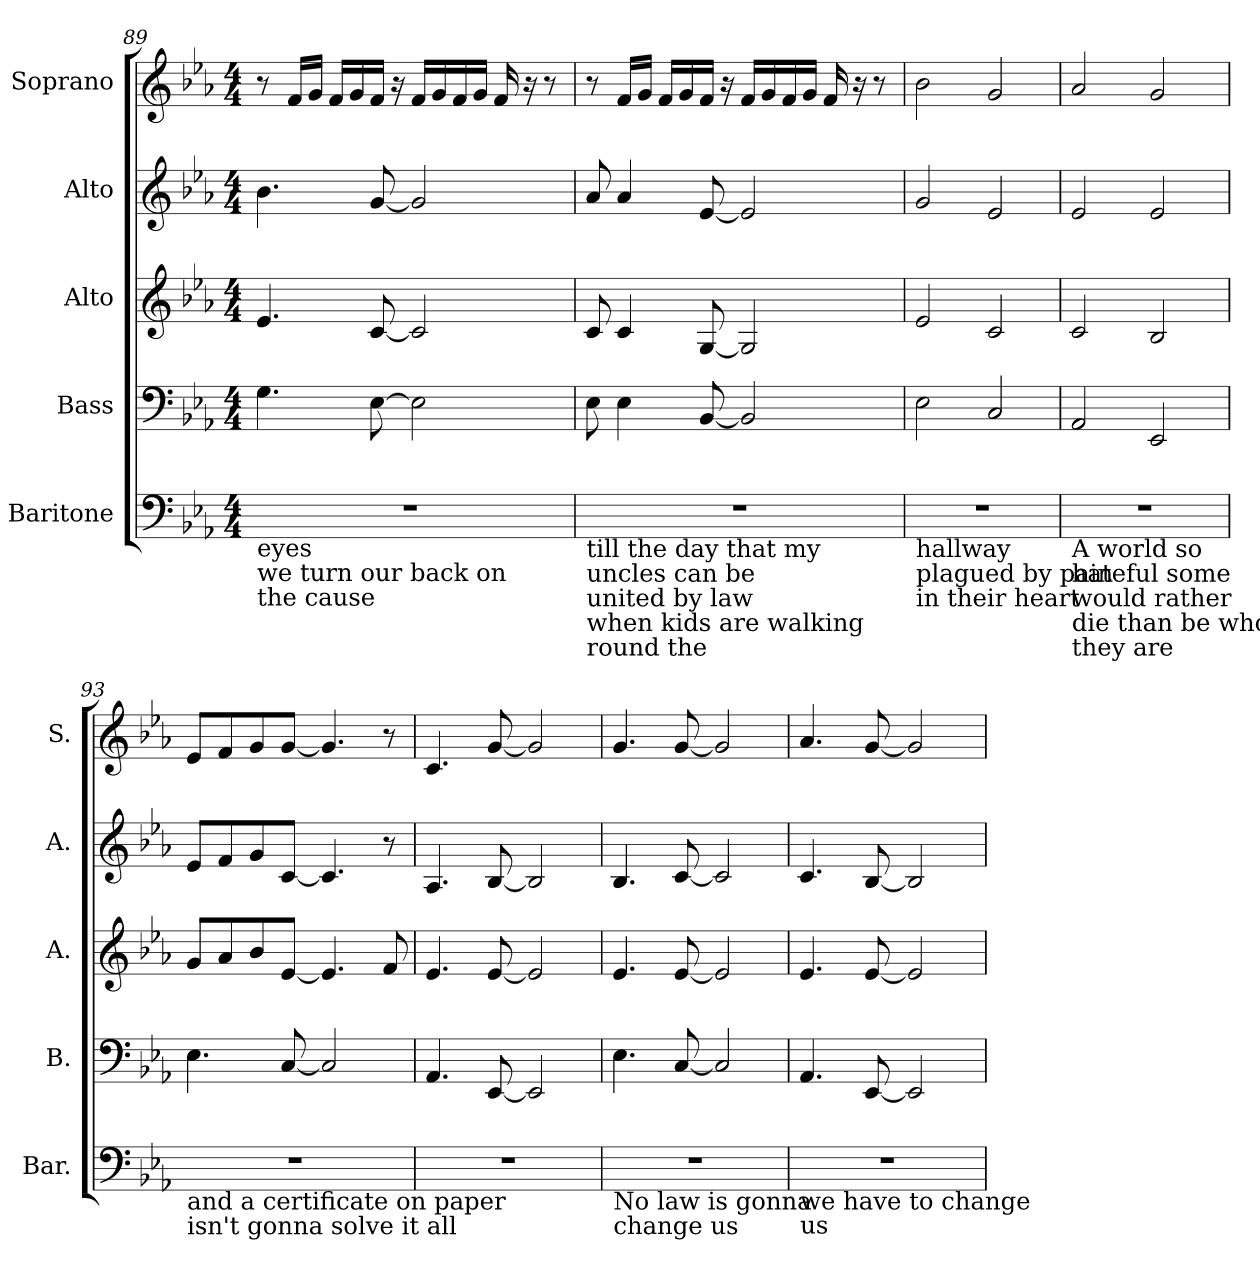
**kern	**kern	**kern	**kern	**kern
*part5	*part4	*part3	*part2	*part1
*staff5	*staff4	*staff3	*staff2	*staff1
*I"Baritone	*I"Bass	*I"Alto	*I"Alto	*I"Soprano
*I'Bar.	*I'B.	*I'A.	*I'A.	*I'S.
!!LO:PB:g=z
*clefF4	*clefF4	*clefG2	*clefG2	*clefG2
*k[b-e-a-]	*k[b-e-a-]	*k[b-e-a-]	*k[b-e-a-]	*k[b-e-a-]
*M4/4	*M4/4	*M4/4	*M4/4	*M4/4
=89	=89	=89	=89	=89
!LO:TX:b:t=eyes	!	!	!	!
!LO:TX:b:t=we turn our back on	!	!	!	!
!LO:TX:b:t=the cause	!	!	!	!
1r	4.G\	4.e-/	4.b-\	8r
.	.	.	.	16f/LL
.	.	.	.	16g/JJ
.	.	.	.	16f/LL
.	.	.	.	16g/
.	[8E-\	[8c/	[8g/	16f/JJ
.	.	.	.	16r
.	2E-\]	2c/]	2g/]	16f/LL
.	.	.	.	16g/
.	.	.	.	16f/
.	.	.	.	16g/JJ
.	.	.	.	16f/
.	.	.	.	16r
.	.	.	.	8r
=90	=90	=90	=90	=90
!LO:TX:b:t=till the day that my	!	!	!	!
!LO:TX:b:t=uncles can be	!	!	!	!
!LO:TX:b:t=united by law	!	!	!	!
!LO:TX:b:t=when kids are walking	!	!	!	!
!LO:TX:b:t=round the	!	!	!	!
1r	8E-\	8c/	8a-/	8r
.	4E-\	4c/	4a-/	16f/LL
.	.	.	.	16g/JJ
.	.	.	.	16f/LL
.	.	.	.	16g/
.	[8BB-/	[8G/	[8e-/	16f/JJ
.	.	.	.	16r
.	2BB-/]	2G/]	2e-/]	16f/LL
.	.	.	.	16g/
.	.	.	.	16f/
.	.	.	.	16g/JJ
.	.	.	.	16f/
.	.	.	.	16r
.	.	.	.	8r
=91	=91	=91	=91	=91
!LO:TX:b:t=hallway	!	!	!	!
!LO:TX:b:t=plagued by pain	!	!	!	!
!LO:TX:b:t=in their heart	!	!	!	!
1r	2E-\	2e-/	2g/	2b-\
.	2C/	2c/	2e-/	2g/
=92	=92	=92	=92	=92
!LO:TX:b:t=A world so	!	!	!	!
!LO:TX:b:t=hateful some	!	!	!	!
!LO:TX:b:t=would rather	!	!	!	!
!LO:TX:b:t=die than be who	!	!	!	!
!LO:TX:b:t=they are	!	!	!	!
1r	2AA-/	2c/	2e-/	2a-/
.	2EE-/	2B-/	2e-/	2g/
!!LO:LB:g=z
=93	=93	=93	=93	=93
!LO:TX:b:t=and a certificate on paper	!	!	!	!
!LO:TX:b:t=isn't gonna solve it all	!	!	!	!
1r	4.E-\	8g/L	8e-/L	8e-/L
.	.	8a-/	8f/	8f/
.	.	8b-/	8g/	8g/
.	[8C/	[8e-/J	[8c/J	[8g/J
.	2C/]	4.e-/]	4.c/]	4.g/]
.	.	8f/	8r	8r
=94	=94	=94	=94	=94
1r	4.AA-/	4.e-/	4.A-/	4.c/
.	[8EE-/	[8e-/	[8B-/	[8g/
.	2EE-/]	2e-/]	2B-/]	2g/]
=95	=95	=95	=95	=95
!LO:TX:b:t=No law is gonna	!	!	!	!
!LO:TX:b:t=change us	!	!	!	!
1r	4.E-\	4.e-/	4.B-/	4.g/
.	[8C/	[8e-/	[8c/	[8g/
.	2C/]	2e-/]	2c/]	2g/]
=96	=96	=96	=96	=96
!LO:TX:b:t=we have to change	!	!	!	!
!LO:TX:b:t=us	!	!	!	!
1r	4.AA-/	4.e-/	4.c/	4.a-/
.	[8EE-/	[8e-/	[8B-/	[8g/
.	2EE-/]	2e-/]	2B-/]	2g/]
=	=	=	=	=
*-	*-	*-	*-	*-
